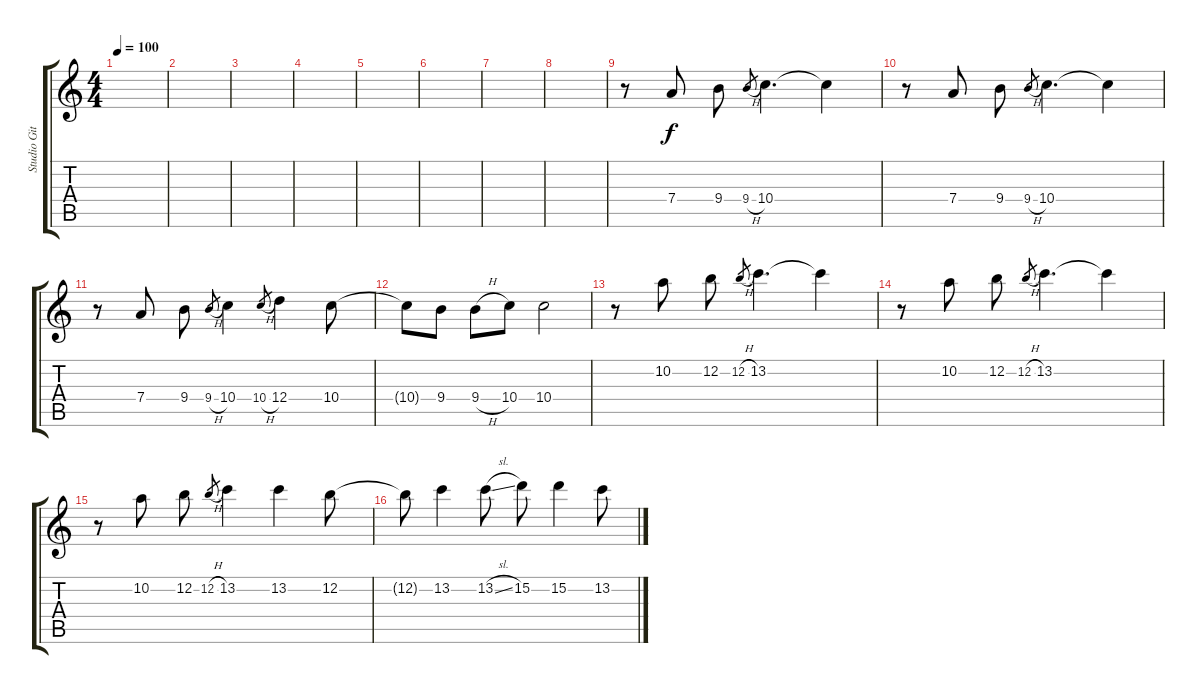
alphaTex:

\track ("Studio Gitar" "Studio Git") {instrument acousticguitarsteel}
\staff {score tabs}
\tuning (E4 B3 G3 D3 A2 E2) {hide}
\ts (4 4)
\tempo 100
\clef g2
\ks c
|
|
|
|
|
|
|
|
r.8 7.4.8 9.4.8 9.4{h}.8{gr} 10.4.4{d} 10.4{t}.4 |
r.8 7.4.8 9.4.8 9.4{h}.8{gr} 10.4.4{d} 10.4{t}.4 |
r.8 7.4.8 9.4.8 9.4{h}.8{gr} 10.4.4 10.4{h}.8{gr} 12.4.4 10.4.8 |
10.4{t}.8 9.4.8 9.4{h}.8 10.4.8 10.4.2 |
r.8 10.2.8 12.2.8 12.2{h}.8{gr} 13.2.4{d} 13.2{t}.4 |
r.8 10.2.8 12.2.8 12.2{h}.8{gr} 13.2.4{d} 13.2{t}.4 |
r.8 10.2.8 12.2.8 12.2{h}.8{gr} 13.2.4 13.2.4 12.2.8 |
12.2{t}.8 13.2.4 13.2{sl}.8 15.2.8 15.2.4 13.2.8
